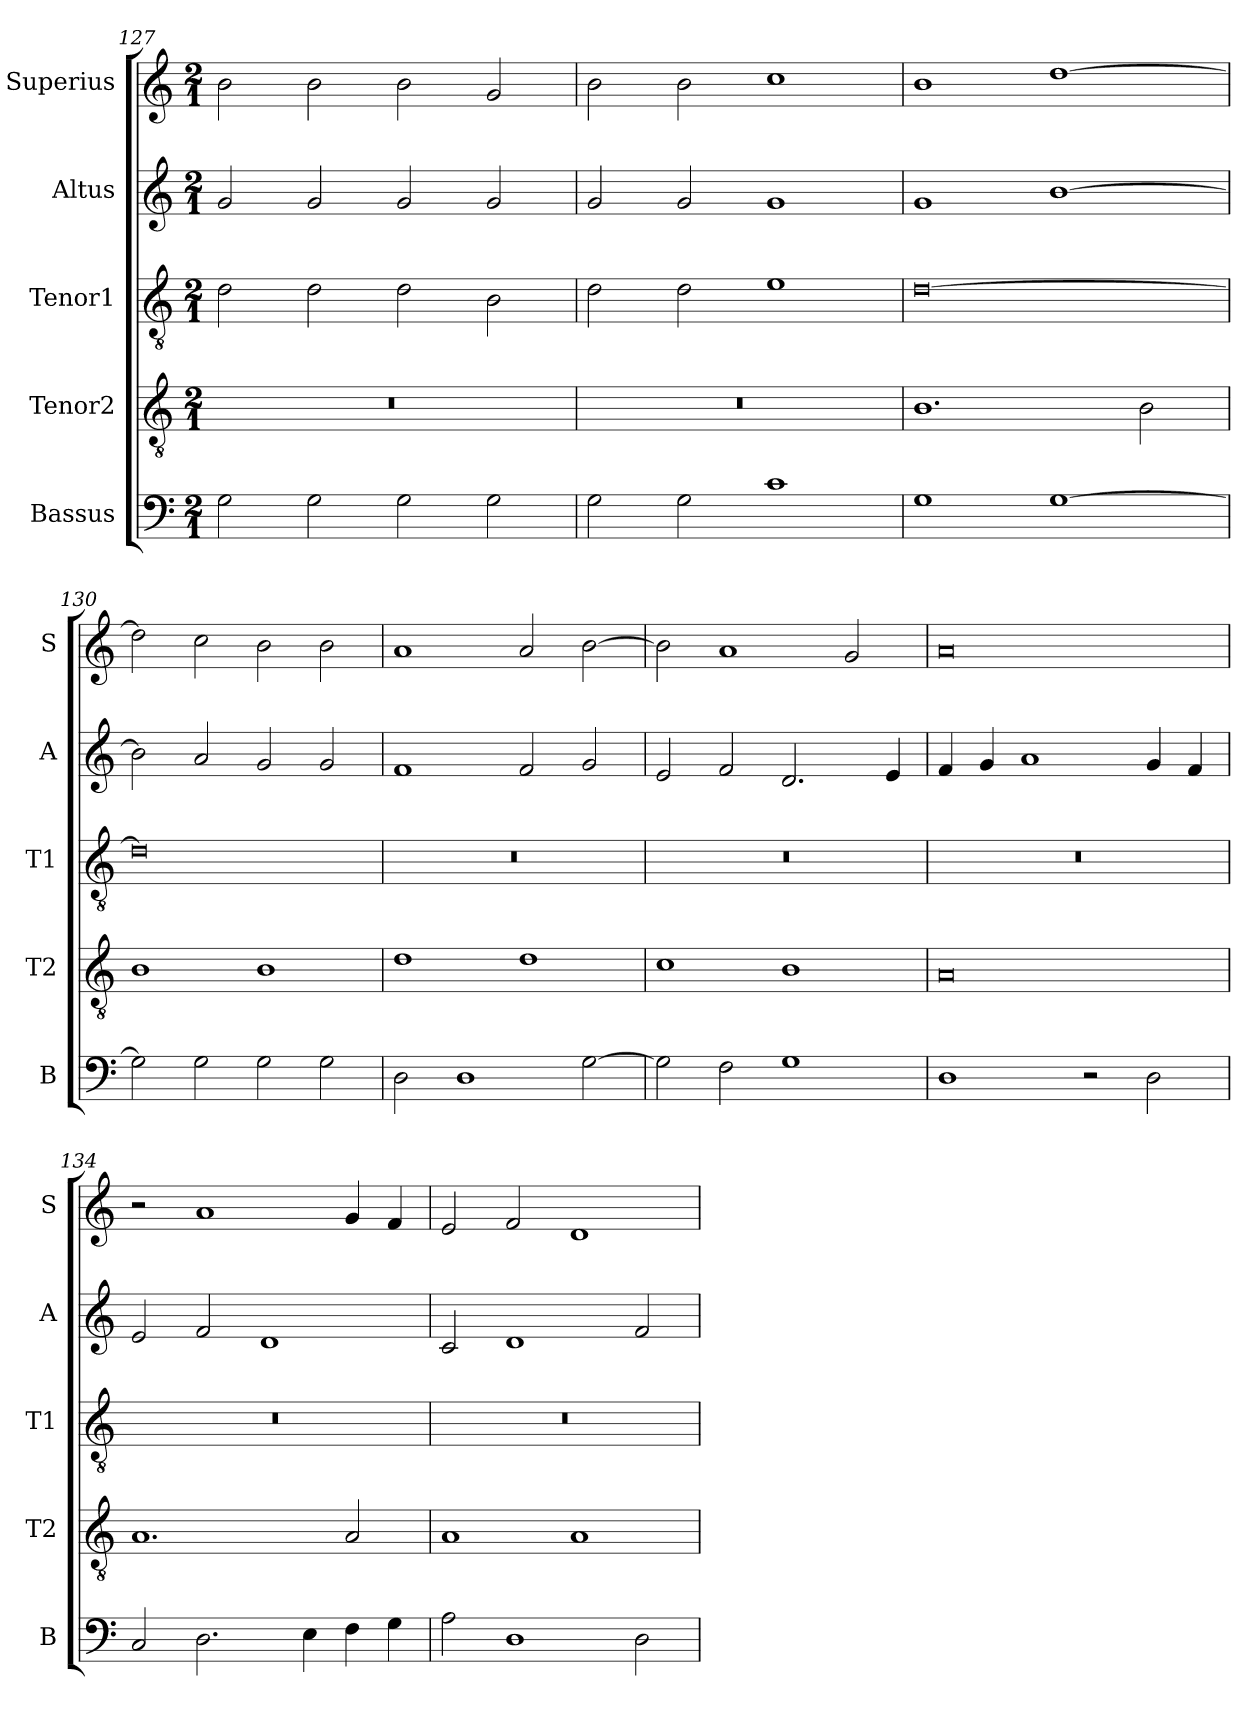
**kern	**kern	**kern	**kern	**kern
*part5	*part4	*part3	*part2	*part1
*staff5	*staff4	*staff3	*staff2	*staff1
*I"Bassus	*I"Tenor2	*I"Tenor1	*I"Altus	*I"Superius
*I'B	*I'T2	*I'T1	*I'A	*I'S
*clefF4	*clefGv2	*clefGv2	*clefG2	*clefG2
*k[]	*k[]	*k[]	*k[]	*k[]
*M2/1	*M2/1	*M2/1	*M2/1	*M2/1
=127	=127	=127	=127	=127
2G\	0r	2d\	2g/	2b\
2G\	.	2d\	2g/	2b\
2G\	.	2d\	2g/	2b\
2G\	.	2B\	2g/	2g/
=128	=128	=128	=128	=128
2G\	0r	2d\	2g/	2b\
2G\	.	2d\	2g/	2b\
1c	.	1e	1g	1cc
=129	=129	=129	=129	=129
1G	1.B	[0d	1g	1b
[1G	.	.	[1b	[1dd
.	2B\	.	.	.
=130	=130	=130	=130	=130
2G\]	1B	0d]	2b\]	2dd\]
2G\	.	.	2a/	2cc\
2G\	1B	.	2g/	2b\
2G\	.	.	2g/	2b\
=131	=131	=131	=131	=131
2D\	1d	0r	1f	1a
1D	.	.	.	.
.	1d	.	2f/	2a/
[2G\	.	.	2g/	[2b\
=132	=132	=132	=132	=132
2G\]	1c	0r	2e/	2b\]
2F\	.	.	2f/	1a
1G	1B	.	2.d/	.
.	.	.	.	2g/
.	.	.	4e/	.
=133	=133	=133	=133	=133
1D	0A	0r	4f/	0a
.	.	.	4g/	.
.	.	.	1a	.
2r	.	.	.	.
2D\	.	.	4g/	.
.	.	.	4f/	.
=134	=134	=134	=134	=134
2C/	1.A	0r	2e/	2r
2.D\	.	.	2f/	1a
.	.	.	1d	.
4E\	.	.	.	.
4F\	2A/	.	.	4g/
4G\	.	.	.	4f/
=135	=135	=135	=135	=135
2A\	1A	0r	2c/	2e/
1D	.	.	1d	2f/
.	1A	.	.	1d
2D\	.	.	2f/	.
=	=	=	=	=
*-	*-	*-	*-	*-
